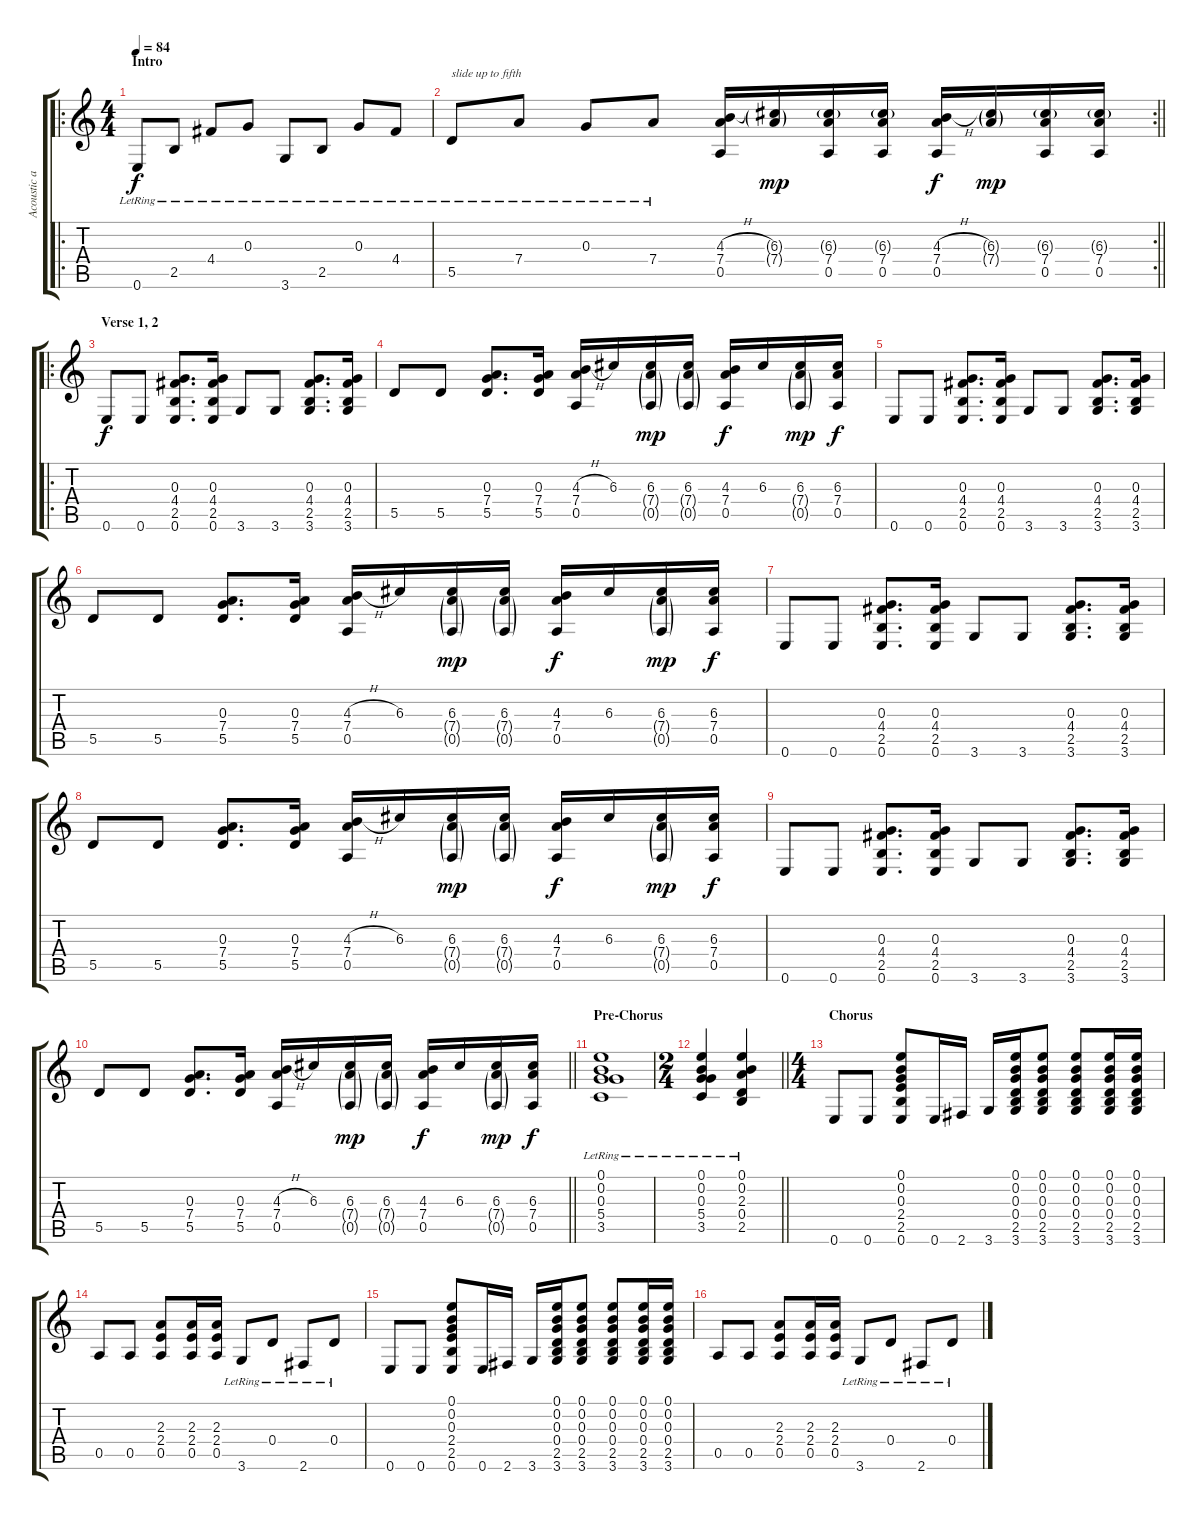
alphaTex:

\track ("Acoustic and Rhythm" "Acoustic a") {instrument acousticguitarsteel}
\staff {score tabs}
\tuning (E4 B3 G3 D3 A2 E2) {hide}
\ro
\ts (4 4)
\section ("" "Intro")
\tempo 84
\clef g2
\ks c
0.6{lr}.8{dy f instrument acousticguitarsteel} 2.5{lr}.8 4.4{lr}.8 0.3{lr}.8 3.6{lr}.8 2.5{lr}.8 0.3{lr}.8 4.4{lr}.8 |
\rc 2
\barLineRight lightlight
5.5{lr}.8{txt "slide up to fifth"} 7.4{lr}.8 0.3{lr}.8 7.4{lr}.8 (4.3{h} 7.4 0.5).16 (6.3{g} 7.4{g}).16{dy mp} (6.3{g} 7.4 0.5).16 (6.3{g} 7.4 0.5).16 (4.3{h} 7.4 0.5).16{dy f} (6.3{g} 7.4{g}).16{dy mp} (6.3{g} 7.4 0.5).16 (6.3{g} 7.4 0.5).16 |
\ro
\section ("" "Verse 1, 2")
0.6.8{dy f} 0.6.8 (0.3 4.4 2.5 0.6).8{d} (0.3 4.4 2.5 0.6).16 3.6.8 3.6.8 (0.3 4.4 2.5 3.6).8{d} (0.3 4.4 2.5 3.6).16 |
5.5.8 5.5.8 (0.3 7.4 5.5).8{d} (0.3 7.4 5.5).16 (4.3{h} 7.4 0.5).16 6.3.16 (6.3 7.4{g} 0.5{g}).16{dy mp} (6.3 7.4{g} 0.5{g}).16 (4.3 7.4 0.5).16{dy f} 6.3.16 (6.3 7.4{g} 0.5{g}).16{dy mp} (6.3 7.4 0.5).16{dy f} |
0.6.8 0.6.8 (0.3 4.4 2.5 0.6).8{d} (0.3 4.4 2.5 0.6).16 3.6.8 3.6.8 (0.3 4.4 2.5 3.6).8{d} (0.3 4.4 2.5 3.6).16 |
5.5.8 5.5.8 (0.3 7.4 5.5).8{d} (0.3 7.4 5.5).16 (4.3{h} 7.4 0.5).16 6.3.16 (6.3 7.4{g} 0.5{g}).16{dy mp} (6.3 7.4{g} 0.5{g}).16 (4.3 7.4 0.5).16{dy f} 6.3.16 (6.3 7.4{g} 0.5{g}).16{dy mp} (6.3 7.4 0.5).16{dy f} |
0.6.8 0.6.8 (0.3 4.4 2.5 0.6).8{d} (0.3 4.4 2.5 0.6).16 3.6.8 3.6.8 (0.3 4.4 2.5 3.6).8{d} (0.3 4.4 2.5 3.6).16 |
5.5.8 5.5.8 (0.3 7.4 5.5).8{d} (0.3 7.4 5.5).16 (4.3{h} 7.4 0.5).16 6.3.16 (6.3 7.4{g} 0.5{g}).16{dy mp} (6.3 7.4{g} 0.5{g}).16 (4.3 7.4 0.5).16{dy f} 6.3.16 (6.3 7.4{g} 0.5{g}).16{dy mp} (6.3 7.4 0.5).16{dy f} |
0.6.8 0.6.8 (0.3 4.4 2.5 0.6).8{d} (0.3 4.4 2.5 0.6).16 3.6.8 3.6.8 (0.3 4.4 2.5 3.6).8{d} (0.3 4.4 2.5 3.6).16 |
\barLineRight lightlight
5.5.8 5.5.8 (0.3 7.4 5.5).8{d} (0.3 7.4 5.5).16 (4.3{h} 7.4 0.5).16 6.3.16 (6.3 7.4{g} 0.5{g}).16{dy mp} (6.3 7.4{g} 0.5{g}).16 (4.3 7.4 0.5).16{dy f} 6.3.16 (6.3 7.4{g} 0.5{g}).16{dy mp} (6.3 7.4 0.5).16{dy f} |
\section ("" "Pre-Chorus")
(0.1{lr} 0.2{lr} 0.3{lr} 5.4{lr} 3.5{lr}).1 |
\ts (2 4)
\barLineRight lightlight
(0.1{lr} 0.2{lr} 0.3{lr} 5.4{lr} 3.5{lr}).4 (0.1{lr} 0.2{lr} 2.3{lr} 0.4{lr} 2.5{lr}).4 |
\ts (4 4)
\section ("" "Chorus")
0.6.8 0.6.8 (0.1 0.2 0.3 2.4 2.5 0.6).8 0.6.16 2.6.16 3.6.16 (0.1 0.2 0.3 0.4 2.5 3.6).16 (0.1 0.2 0.3 0.4 2.5 3.6).8 (0.1 0.2 0.3 0.4 2.5 3.6).8 (0.1 0.2 0.3 0.4 2.5 3.6).16 (0.1 0.2 0.3 0.4 2.5 3.6).16 |
0.5.8 0.5.8 (2.3 2.4 0.5).8 (2.3 2.4 0.5).16 (2.3 2.4 0.5).16 3.6{lr}.8 0.4{lr}.8 2.6{lr}.8 0.4{lr}.8 |
0.6.8 0.6.8 (0.1 0.2 0.3 2.4 2.5 0.6).8 0.6.16 2.6.16 3.6.16 (0.1 0.2 0.3 0.4 2.5 3.6).16 (0.1 0.2 0.3 0.4 2.5 3.6).8 (0.1 0.2 0.3 0.4 2.5 3.6).8 (0.1 0.2 0.3 0.4 2.5 3.6).16 (0.1 0.2 0.3 0.4 2.5 3.6).16 |
0.5.8 0.5.8 (2.3 2.4 0.5).8 (2.3 2.4 0.5).16 (2.3 2.4 0.5).16 3.6{lr}.8 0.4{lr}.8 2.6{lr}.8 0.4{lr}.8
